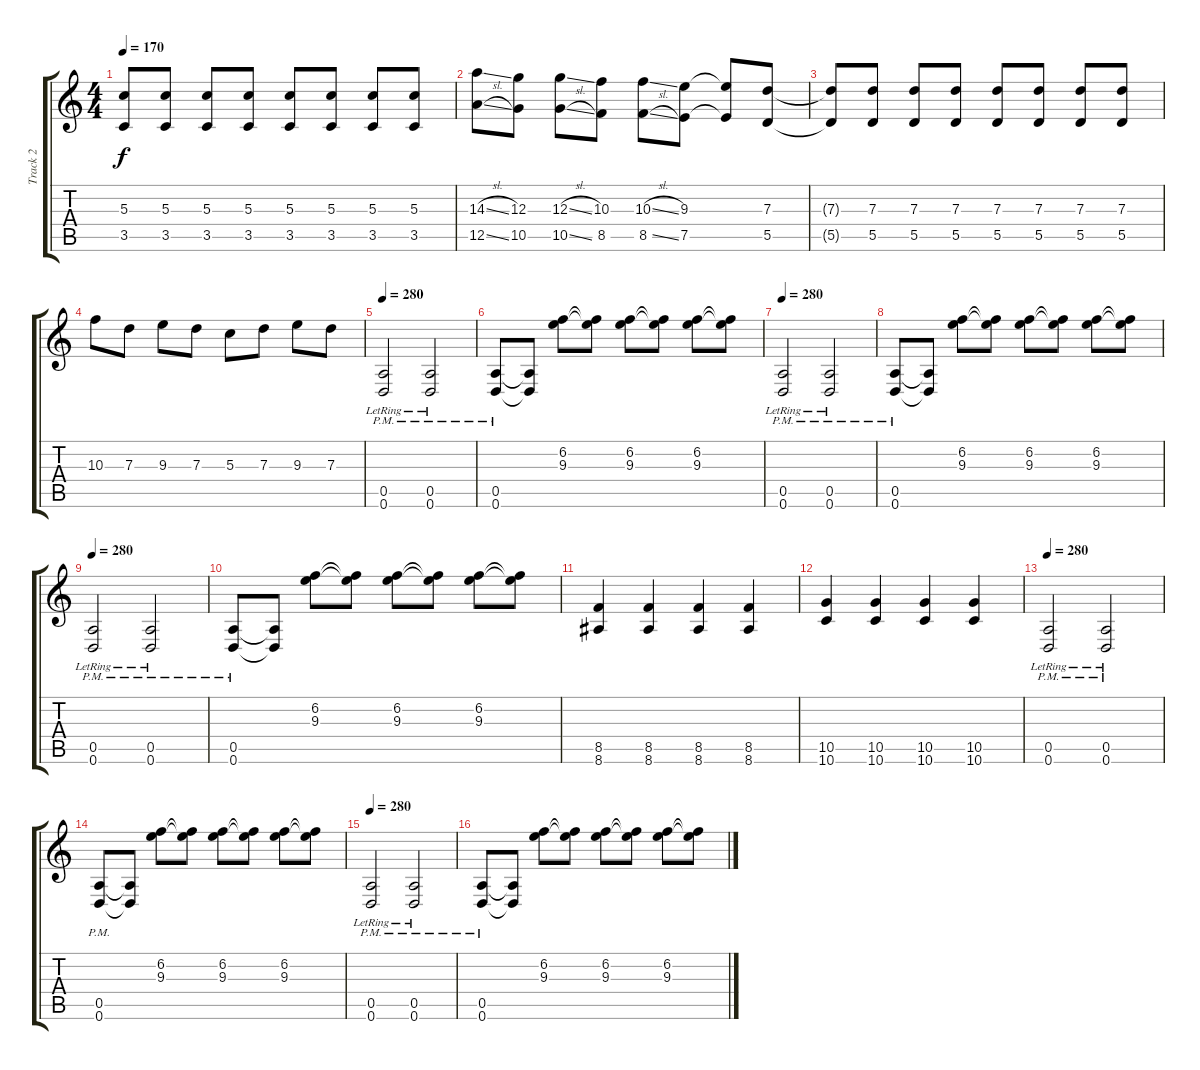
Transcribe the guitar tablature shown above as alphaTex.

\track ("Track 2" "Track 2") {instrument distortionguitar}
\staff {score tabs}
\tuning (E4 B3 G3 D3 A2 D2) {hide}
\ts (4 4)
\tempo 170
\clef g2
\ks c
(5.3{t} 3.5{t}).8{dy f} (5.3 3.5).8 (5.3 3.5).8 (5.3 3.5).8 (5.3 3.5).8 (5.3 3.5).8 (5.3 3.5).8 (5.3 3.5).8 |
(14.3{sl} 12.5{sl}).8 (12.3 10.5).8 (12.3{sl} 10.5{sl}).8 (10.3 8.5).8 (10.3{sl} 8.5{sl}).8 (9.3 7.5).8 (9.3{t} 7.5{t}).8 (7.3 5.5).8 |
(7.3{t} 5.5{t}).8 (7.3 5.5).8 (7.3 5.5).8 (7.3 5.5).8 (7.3 5.5).8 (7.3 5.5).8 (7.3 5.5).8 (7.3 5.5).8 |
10.3.8 7.3.8 9.3.8 7.3.8 5.3.8 7.3.8 9.3.8 7.3.8 |
\tempo 280
(0.5{pm lr} 0.6{pm lr}).2 (0.5{pm lr} 0.6{pm lr}).2 |
(0.5{pm} 0.6{pm}).8 (0.5{t} 0.6{t}).8 (6.2 9.3).8 (6.2{t} 9.3{t}).8 (6.2 9.3).8 (6.2{t} 9.3{t}).8 (6.2 9.3).8 (6.2{t} 9.3{t}).8 |
\tempo 280
(0.5{pm lr} 0.6{pm lr}).2 (0.5{pm lr} 0.6{pm lr}).2 |
(0.5{pm} 0.6{pm}).8 (0.5{t} 0.6{t}).8 (6.2 9.3).8 (6.2{t} 9.3{t}).8 (6.2 9.3).8 (6.2{t} 9.3{t}).8 (6.2 9.3).8 (6.2{t} 9.3{t}).8 |
\tempo 280
(0.5{pm lr} 0.6{pm lr}).2 (0.5{pm lr} 0.6{pm lr}).2 |
(0.5{pm} 0.6{pm}).8 (0.5{t} 0.6{t}).8 (6.2 9.3).8 (6.2{t} 9.3{t}).8 (6.2 9.3).8 (6.2{t} 9.3{t}).8 (6.2 9.3).8 (6.2{t} 9.3{t}).8 |
(8.5 8.6).4 (8.5 8.6).4 (8.5 8.6).4 (8.5 8.6).4 |
(10.5 10.6).4 (10.5 10.6).4 (10.5 10.6).4 (10.5 10.6).4 |
\tempo 280
(0.5{pm lr} 0.6{pm lr}).2 (0.5{pm lr} 0.6{pm lr}).2 |
(0.5{pm} 0.6{pm}).8 (0.5{t} 0.6{t}).8 (6.2 9.3).8 (6.2{t} 9.3{t}).8 (6.2 9.3).8 (6.2{t} 9.3{t}).8 (6.2 9.3).8 (6.2{t} 9.3{t}).8 |
\tempo 280
(0.5{pm lr} 0.6{pm lr}).2 (0.5{pm lr} 0.6{pm lr}).2 |
(0.5{pm} 0.6{pm}).8 (0.5{t} 0.6{t}).8 (6.2 9.3).8 (6.2{t} 9.3{t}).8 (6.2 9.3).8 (6.2{t} 9.3{t}).8 (6.2 9.3).8 (6.2{t} 9.3{t}).8
